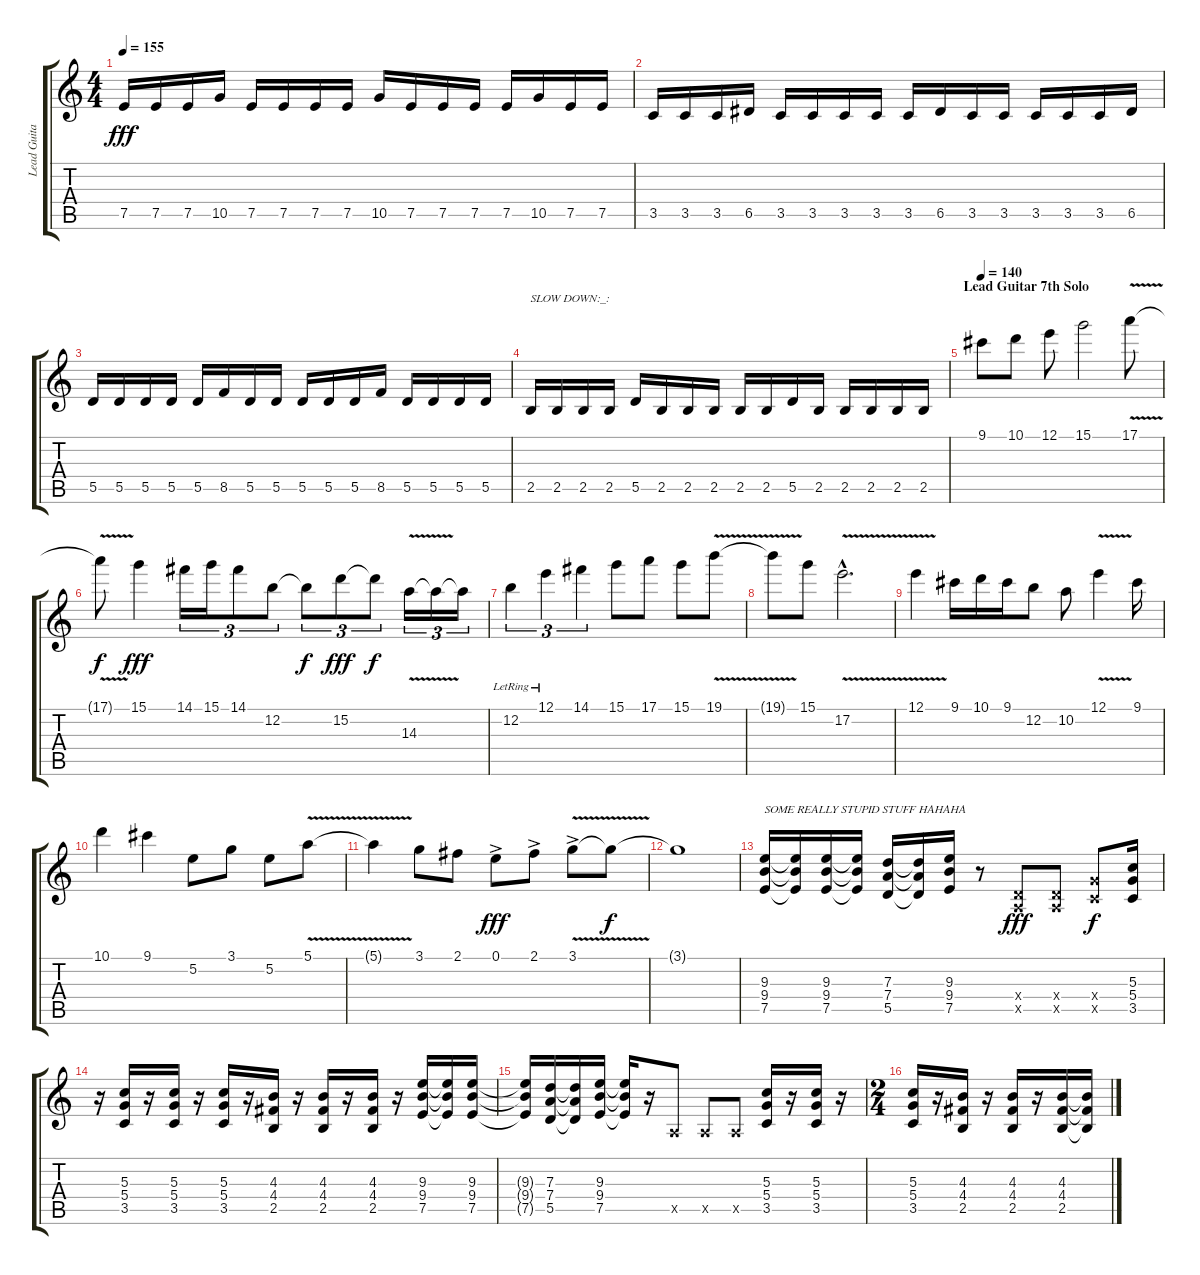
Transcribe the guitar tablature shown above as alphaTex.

\track ("Lead Guitar" "Lead Guita") {instrument distortionguitar}
\staff {score tabs}
\tuning (E4 B3 G3 D3 A2 E2) {hide}
\ts (4 4)
\tempo 155
\clef g2
\ks c
7.5.16{dy fff volume 13 balance 8} 7.5.16 7.5.16 10.5.16 7.5.16 7.5.16 7.5.16 7.5.16 10.5.16 7.5.16 7.5.16 7.5.16 7.5.16 10.5.16 7.5.16 7.5.16 |
3.5.16 3.5.16 3.5.16 6.5.16 3.5.16 3.5.16 3.5.16 3.5.16 3.5.16 6.5.16 3.5.16 3.5.16 3.5.16 3.5.16 3.5.16 6.5.16 |
5.5.16 5.5.16 5.5.16 5.5.16 5.5.16 8.5.16 5.5.16 5.5.16 5.5.16 5.5.16 5.5.16 8.5.16 5.5.16 5.5.16 5.5.16 5.5.16 |
2.5.16{txt "SLOW DOWN:_:"} 2.5.16 2.5.16 2.5.16 5.5.16 2.5.16 2.5.16 2.5.16 2.5.16 2.5.16 5.5.16 2.5.16 2.5.16 2.5.16 2.5.16 2.5.16 |
\section ("" "Lead Guitar 7th Solo")
\tempo 140
9.1.8 10.1.8 12.1.8 15.1.2 17.1{v}.8 |
17.1{t}.8{dy f} 15.1.4{dy fff} 14.1.16{tu (3 2)} 15.1.16{tu (3 2)} 14.1.8{tu (3 2)} 12.2.8{tu (3 2)} 12.2{t}.8{tu (3 2) dy f} 15.2.8{tu (3 2) dy fff} 15.2{t}.8{tu (3 2) dy f} 14.3{v}.16{tu (3 2)} 14.3{t}.16{tu (3 2)} 14.3{t}.16{tu (3 2)} |
12.2{lr}.4{tu (3 2)} 12.1{lr}.4{tu (3 2)} 14.1.4{tu (3 2)} 15.1.8 17.1.8 15.1.8 19.1{v}.8 |
19.1{t}.8 15.1.8 17.2{v hac}.2{d} |
12.1{v}.4 9.1.16 10.1.16 9.1.16 12.2.8 10.2.8 12.1{v}.4 9.1.16 |
10.1.4 9.1.4 5.2.8 3.1.8 5.2.8 5.1{v}.8 |
5.1{t}.4 3.1.8 2.1.8 0.1{ac}.8{dy fff} 2.1{ac}.8 3.1{v ac}.8{volume 0} 3.1{t}.8{dy f} |
3.1{t}.1 |
(9.3 9.4 7.5).16{txt "SOME REALLY STUPID STUFF HAHAHA" volume 14} (9.3{t} 9.4{t} 7.5{t}).16 (9.3 9.4 7.5).16 (9.3{t} 9.4{t} 7.5{t}).16 (7.3 7.4 5.5).16 (7.3{t} 7.4{t} 5.5{t}).16 (9.3 9.4 7.5).16 r.8 (0.4{x} 0.5{x}).8{dy fff} (0.4{x} 0.5{x}).8 (5.4{x} 3.5{x}).8{dy f} (5.3 5.4 3.5).16 |
r.16 (5.3 5.4 3.5).16 r.16 (5.3 5.4 3.5).16 r.16 (5.3 5.4 3.5).16 r.16 (4.3 4.4 2.5).16 r.16 (4.3 4.4 2.5).16 r.16 (4.3 4.4 2.5).16 r.16 (9.3 9.4 7.5).16 (9.3{t} 9.4{t} 7.5{t}).16 (9.3 9.4 7.5).16 |
(9.3{t} 9.4{t} 7.5{t}).16 (7.3 7.4 5.5).16 (7.3{t} 7.4{t} 5.5{t}).16 (9.3 9.4 7.5).16 (9.3{t} 9.4{t} 7.5{t}).16 r.16 0.5{x}.8 0.5{x}.8 0.5{x}.8 (5.3 5.4 3.5).16 r.16 (5.3 5.4 3.5).16 r.16 |
\ts (2 4)
(5.3 5.4 3.5).16 r.16 (4.3 4.4 2.5).16 r.16 (4.3 4.4 2.5).16 r.16 (4.3 4.4 2.5).16 (4.3{t} 4.4{t} 2.5{t}).16
